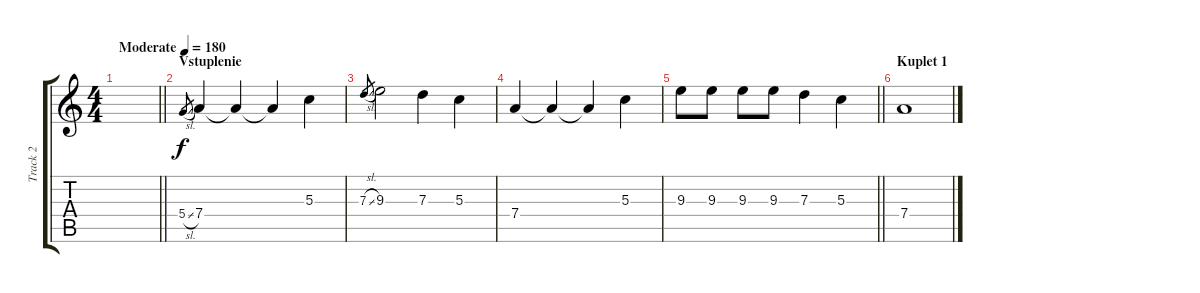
\track ("Track 2" "Track 2") {instrument acousticguitarsteel}
\staff {score tabs}
\tuning (E4 B3 G3 D3 A2 E2) {hide}
\ts (4 4)
\tempo (180 "Moderate")
\clef g2
\barLineRight lightlight
\ks c
|
\section ("" "Vstuplenie")
5.4{sl}.8{gr} 7.4.4 7.4{t}.4 7.4{t}.4 5.3.4 |
7.3{sl}.8{gr} 9.3.2 7.3.4 5.3.4 |
7.4.4 7.4{t}.4 7.4{t}.4 5.3.4 |
\barLineRight lightlight
9.3.8 9.3.8 9.3.8 9.3.8 7.3.4 5.3.4 |
\section ("" "Kuplet 1")
7.4.1
